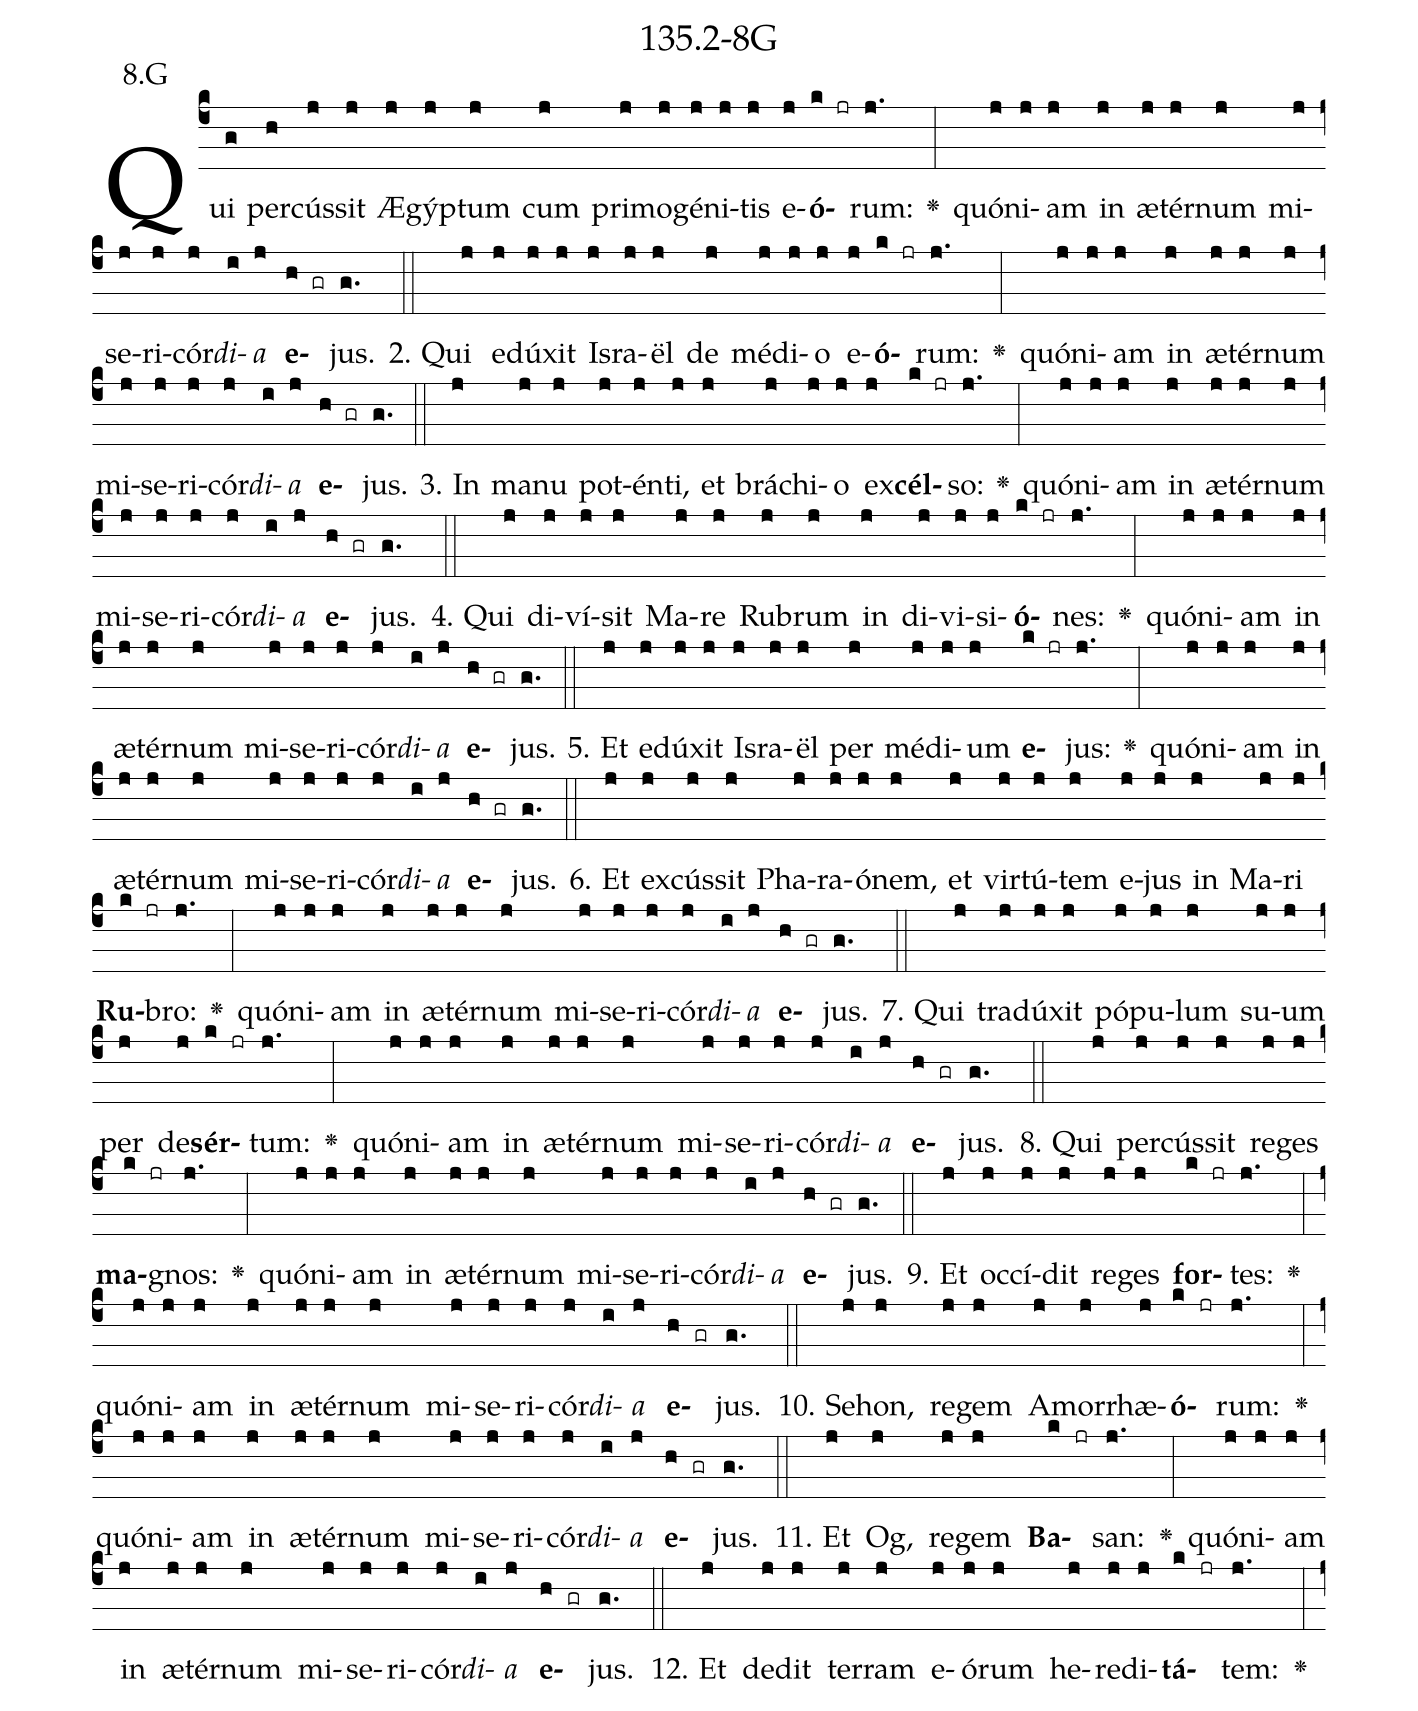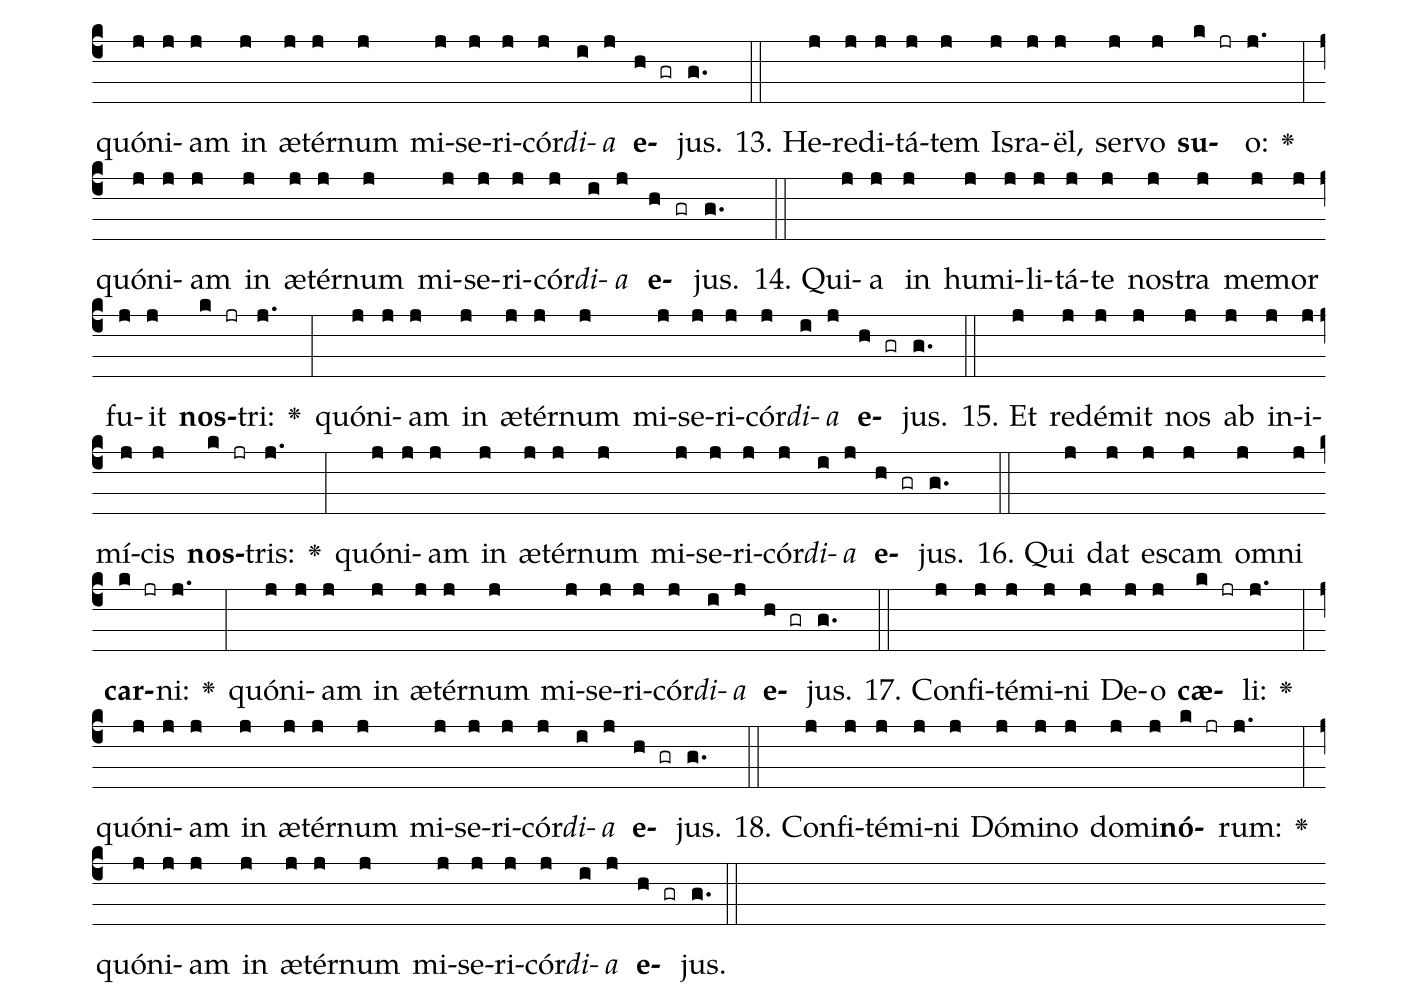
name: 135.2-8G;
annotation: 8.G;
%%
(c4)Qui(g) per(h)cús(j)sit(j) Æ(j)gýp(j)tum(j) cum(j) pri(j)mo(j)gé(j)ni(j)tis(j) e(j)<b>ó</b>(k jr)rum:(j.) <v>\greheightstar</v>(:) quón(j)i(j)am(j) in(j) æ(j)tér(j)num(j) mi(j)se(j)ri(j)cór(j)<i>di</i>(i)<i>a</i>(j) <b>e</b>(h gr)jus.(g.) (::)
2. Qui(j) e(j)dú(j)xit(j) Is(j)ra(j)ël(j) de(j) mé(j)di(j)o(j) e(j)<b>ó</b>(k jr)rum:(j.) <v>\greheightstar</v>(:) quón(j)i(j)am(j) in(j) æ(j)tér(j)num(j) mi(j)se(j)ri(j)cór(j)<i>di</i>(i)<i>a</i>(j) <b>e</b>(h gr)jus.(g.) (::)
3. In(j) ma(j)nu(j) pot(j)én(j)ti,(j) et(j) brá(j)chi(j)o(j) ex(j)<b>cél</b>(k jr)so:(j.) <v>\greheightstar</v>(:) quón(j)i(j)am(j) in(j) æ(j)tér(j)num(j) mi(j)se(j)ri(j)cór(j)<i>di</i>(i)<i>a</i>(j) <b>e</b>(h gr)jus.(g.) (::)
4. Qui(j) di(j)ví(j)sit(j) Ma(j)re(j) Ru(j)brum(j) in(j) di(j)vi(j)si(j)<b>ó</b>(k jr)nes:(j.) <v>\greheightstar</v>(:) quón(j)i(j)am(j) in(j) æ(j)tér(j)num(j) mi(j)se(j)ri(j)cór(j)<i>di</i>(i)<i>a</i>(j) <b>e</b>(h gr)jus.(g.) (::)
5. Et(j) e(j)dú(j)xit(j) Is(j)ra(j)ël(j) per(j) mé(j)di(j)um(j) <b>e</b>(k jr)jus:(j.) <v>\greheightstar</v>(:) quón(j)i(j)am(j) in(j) æ(j)tér(j)num(j) mi(j)se(j)ri(j)cór(j)<i>di</i>(i)<i>a</i>(j) <b>e</b>(h gr)jus.(g.) (::)
6. Et(j) ex(j)cús(j)sit(j) Pha(j)ra(j)ó(j)nem,(j) et(j) vir(j)tú(j)tem(j) e(j)jus(j) in(j) Ma(j)ri(j) <b>Ru</b>(k jr)bro:(j.) <v>\greheightstar</v>(:) quón(j)i(j)am(j) in(j) æ(j)tér(j)num(j) mi(j)se(j)ri(j)cór(j)<i>di</i>(i)<i>a</i>(j) <b>e</b>(h gr)jus.(g.) (::)
7. Qui(j) tra(j)dú(j)xit(j) pó(j)pu(j)lum(j) su(j)um(j) per(j) de(j)<b>sér</b>(k jr)tum:(j.) <v>\greheightstar</v>(:) quón(j)i(j)am(j) in(j) æ(j)tér(j)num(j) mi(j)se(j)ri(j)cór(j)<i>di</i>(i)<i>a</i>(j) <b>e</b>(h gr)jus.(g.) (::)
8. Qui(j) per(j)cús(j)sit(j) re(j)ges(j) <b>ma</b>(k jr)gnos:(j.) <v>\greheightstar</v>(:) quón(j)i(j)am(j) in(j) æ(j)tér(j)num(j) mi(j)se(j)ri(j)cór(j)<i>di</i>(i)<i>a</i>(j) <b>e</b>(h gr)jus.(g.) (::)
9. Et(j) oc(j)cí(j)dit(j) re(j)ges(j) <b>for</b>(k jr)tes:(j.) <v>\greheightstar</v>(:) quón(j)i(j)am(j) in(j) æ(j)tér(j)num(j) mi(j)se(j)ri(j)cór(j)<i>di</i>(i)<i>a</i>(j) <b>e</b>(h gr)jus.(g.) (::)
10. Se(j)hon,(j) re(j)gem(j) A(j)mor(j)rhæ(j)<b>ó</b>(k jr)rum:(j.) <v>\greheightstar</v>(:) quón(j)i(j)am(j) in(j) æ(j)tér(j)num(j) mi(j)se(j)ri(j)cór(j)<i>di</i>(i)<i>a</i>(j) <b>e</b>(h gr)jus.(g.) (::)
11. Et(j) Og,(j) re(j)gem(j) <b>Ba</b>(k jr)san:(j.) <v>\greheightstar</v>(:) quón(j)i(j)am(j) in(j) æ(j)tér(j)num(j) mi(j)se(j)ri(j)cór(j)<i>di</i>(i)<i>a</i>(j) <b>e</b>(h gr)jus.(g.) (::)
12. Et(j) de(j)dit(j) ter(j)ram(j) e(j)ó(j)rum(j) he(j)re(j)di(j)<b>tá</b>(k jr)tem:(j.) <v>\greheightstar</v>(:) quón(j)i(j)am(j) in(j) æ(j)tér(j)num(j) mi(j)se(j)ri(j)cór(j)<i>di</i>(i)<i>a</i>(j) <b>e</b>(h gr)jus.(g.) (::)
13. He(j)re(j)di(j)tá(j)tem(j) Is(j)ra(j)ël,(j) ser(j)vo(j) <b>su</b>(k jr)o:(j.) <v>\greheightstar</v>(:) quón(j)i(j)am(j) in(j) æ(j)tér(j)num(j) mi(j)se(j)ri(j)cór(j)<i>di</i>(i)<i>a</i>(j) <b>e</b>(h gr)jus.(g.) (::)
14. Qui(j)a(j) in(j) hu(j)mi(j)li(j)tá(j)te(j) nos(j)tra(j) me(j)mor(j) fu(j)it(j) <b>nos</b>(k jr)tri:(j.) <v>\greheightstar</v>(:) quón(j)i(j)am(j) in(j) æ(j)tér(j)num(j) mi(j)se(j)ri(j)cór(j)<i>di</i>(i)<i>a</i>(j) <b>e</b>(h gr)jus.(g.) (::)
15. Et(j) red(j)é(j)mit(j) nos(j) ab(j) in(j)i(j)mí(j)cis(j) <b>nos</b>(k jr)tris:(j.) <v>\greheightstar</v>(:) quón(j)i(j)am(j) in(j) æ(j)tér(j)num(j) mi(j)se(j)ri(j)cór(j)<i>di</i>(i)<i>a</i>(j) <b>e</b>(h gr)jus.(g.) (::)
16. Qui(j) dat(j) es(j)cam(j) om(j)ni(j) <b>car</b>(k jr)ni:(j.) <v>\greheightstar</v>(:) quón(j)i(j)am(j) in(j) æ(j)tér(j)num(j) mi(j)se(j)ri(j)cór(j)<i>di</i>(i)<i>a</i>(j) <b>e</b>(h gr)jus.(g.) (::)
17. Con(j)fi(j)té(j)mi(j)ni(j) De(j)o(j) <b>cæ</b>(k jr)li:(j.) <v>\greheightstar</v>(:) quón(j)i(j)am(j) in(j) æ(j)tér(j)num(j) mi(j)se(j)ri(j)cór(j)<i>di</i>(i)<i>a</i>(j) <b>e</b>(h gr)jus.(g.) (::)
18. Con(j)fi(j)té(j)mi(j)ni(j) Dó(j)mi(j)no(j) do(j)mi(j)<b>nó</b>(k jr)rum:(j.) <v>\greheightstar</v>(:) quón(j)i(j)am(j) in(j) æ(j)tér(j)num(j) mi(j)se(j)ri(j)cór(j)<i>di</i>(i)<i>a</i>(j) <b>e</b>(h gr)jus.(g.) (::)
